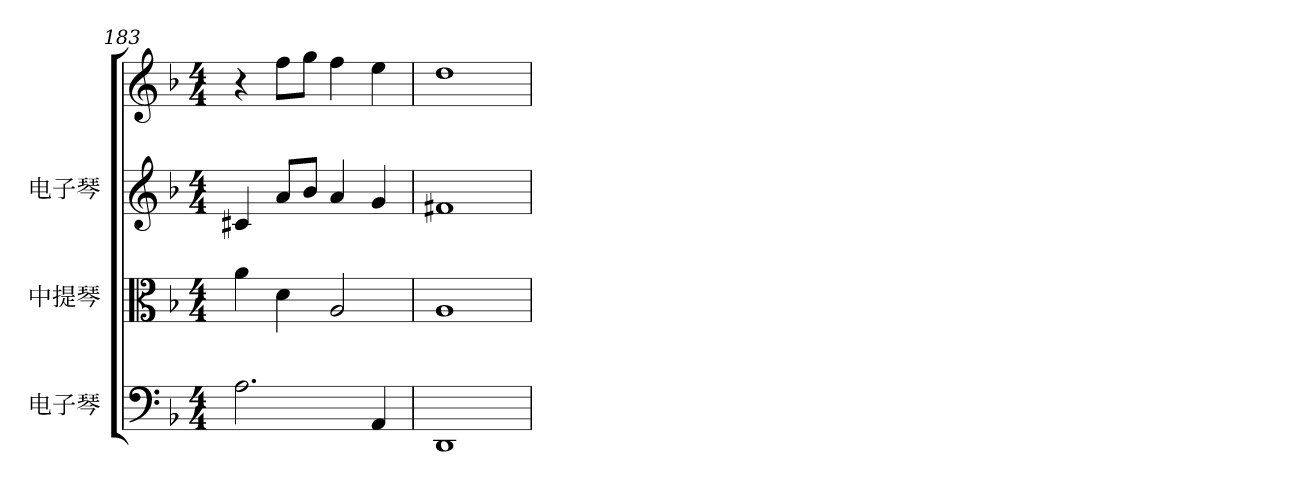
**kern	**kern	**kern	**kern
*part3	*part2	*part1	*part1
*staff4	*staff3	*staff2	*staff1
*I"电子琴	*I"中提琴	*I"电子琴	*
*clefF4	*clefC3	*clefG2	*clefG2
*k[b-]	*k[b-]	*k[b-]	*k[b-]
*M4/4	*M4/4	*M4/4	*M4/4
*MM75	*MM75	*MM75	*MM75
=183	=183	=183	=183
2.A\	4a\	4c#X/	4r
*	*	*	*MM60
.	4d\	8a/L	8ff\L
.	.	8b-/J	8gg\J
.	2A/	4a/	4ff\
*	*	*	*MM50
4AA/	.	4g/	4ee\
=184	=184	=184	=184
*	*	*	*MM40
1DD	1A	1f#X	1dd
=	=	=	=
*-	*-	*-	*-
